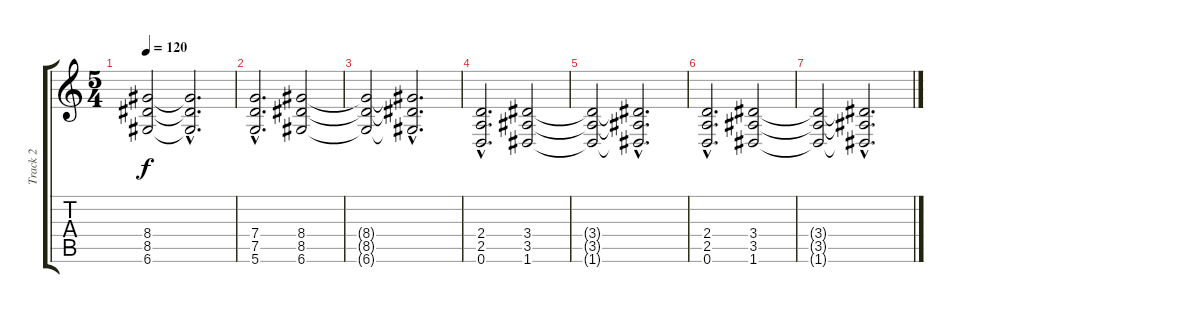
\track ("Track 2" "Track 2") {instrument distortionguitar}
\staff {score tabs}
\tuning (D4 A3 F3 C3 G2 D2) {hide}
\ts (5 4)
\tempo 120
\clef g2
\ks c
(8.4{t} 8.5{t} 6.6{t}).2{dy f} (8.4{hac t} 8.5{hac t} 6.6{hac t}).2{d} |
(7.4{hac} 7.5{hac} 5.6{hac}).2{d volume 8} (8.4 8.5 6.6).2 |
(8.4{t} 8.5{t} 6.6{t}).2 (8.4{hac t} 8.5{hac t} 6.6{hac t}).2{d} |
(2.4{hac} 2.5{hac} 0.6{hac}).2{d volume 4} (3.4 3.5 1.6).2 |
(3.4{t} 3.5{t} 1.6{t}).2 (3.4{hac t} 3.5{hac t} 1.6{hac t}).2{d} |
(2.4{hac} 2.5{hac} 0.6{hac}).2{d volume 0} (3.4 3.5 1.6).2 |
(3.4{t} 3.5{t} 1.6{t}).2 (3.4{hac t} 3.5{hac t} 1.6{hac t}).2{d}
